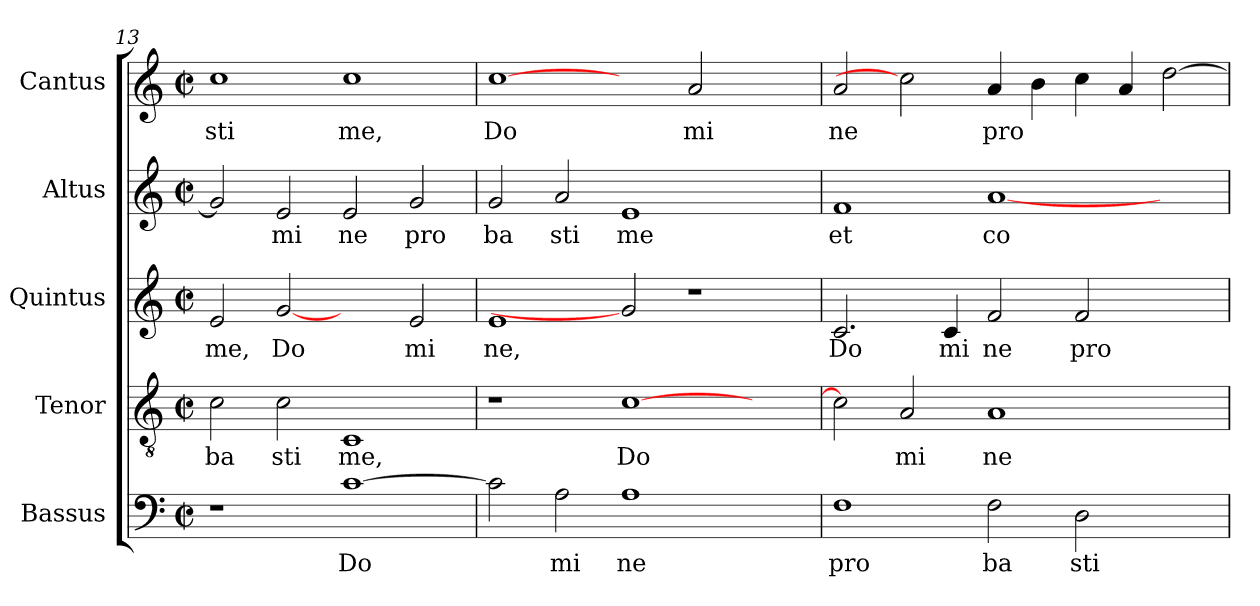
**kern	**text	**kern	**text	**kern	**text	**kern	**text	**kern	**text
*part5	*part5	*part4	*part4	*part3	*part3	*part2	*part2	*part1	*part1
*staff5	*staff5	*staff4	*staff4	*staff3	*staff3	*staff2	*staff2	*staff1	*staff1
*I"Bassus	*	*I"Tenor	*	*I"Quintus	*	*I"Altus	*	*I"Cantus	*
*clefF4	*	*clefGv2	*	*clefG2	*	*clefG2	*	*clefG2	*
*k[]	*	*k[]	*	*k[]	*	*k[]	*	*k[]	*
*C:	*	*C:	*	*C:	*	*C:	*	*C:	*
*M2/2	*	*M2/2	*	*M2/2	*	*M2/2	*	*M2/2	*
*met(c|)	*	*met(c|)	*	*met(c|)	*	*met(c|)	*	*met(c|)	*
=13	=13	=13	=13	=13	=13	=13	=13	=13	=13
!	!	!	!LO:LY:b:cj	!	!LO:LY:b:cj	!	!LO:LY:b:cj	!	!LO:LY:b:cj
1r	.	2c\	ba	2e/	me,	2g/]	.	1cc	sti
!	!	!	!LO:LY:b:cj	!	!LO:LY:b:cj	!	!LO:LY:b:cj	!	!
.	.	2c\	sti	[2g	Do	2e/	mi	.	.
!	!LO:LY:b:cj	!	!LO:LY:b:cj	!	!	!	!LO:LY:b:cj	!	!LO:LY:b:cj
[>1c	Do	1C	me,	2ryy	.	2e/	ne	1cc	me,
!	!	!	!	!	!LO:LY:b:cj	!	!LO:LY:b:cj	!	!
.	.	.	.	2e/	mi	2g/	pro	.	.
=14	=14	=14	=14	=14	=14	=14	=14	=14	=14
!	!LO:LY:b:cj	!	!	!	!LO:LY:b:cj	!	!LO:LY:b:cj	!	!LO:LY:b:cj
2c\]	.	1r	.	1e	ne,	2g/	ba	[1cc	Do
!	!LO:LY:b:cj	!	!	!	!	!	!LO:LY:b:cj	!	!
2A\	mi	.	.	.	.	2a/	sti	.	.
!	!LO:LY:b:cj	!	!LO:LY:b:cj	!	!	!	!LO:LY:b:cj	!	!
1A	ne	[>1c	Do	2g]	.	1e	me	2ryy	.
!	!	!	!	!	!	!	!	!	!LO:LY:b:cj
.	.	.	.	1r	.	.	.	2a/	mi
2ryy	.	2ryy	.	.	.	2ryy	.	2ryy	.
=15	=15	=15	=15	=15	=15	=15	=15	=15	=15
!	!LO:LY:b:cj	!	!LO:LY:b:cj	!	!LO:LY:b:cj	!	!LO:LY:b:cj	!	!LO:LY:b:cj
1F	pro	2c\]	.	2.c/	Do	1f	et	2a/	ne
!	!	!	!LO:LY:b:cj	!	!	!	!	!	!
.	.	2A/	mi	.	.	.	.	2cc]	.
!	!	!	!	!	!LO:LY:b:cj	!	!	!	!
.	.	.	.	4c/	mi	.	.	.	.
!	!LO:LY:b:cj	!	!LO:LY:b:cj	!	!LO:LY:b:cj	!	!LO:LY:b:cj	!	!LO:LY:b:cj
2F\	ba	1A	ne	2f/	ne	[<1a	co	4a/	pro
!	!	!	!	!	!	!	!	!	!LO:LY:b:cj
.	.	.	.	.	.	.	.	4b\	.
!	!LO:LY:b:cj	!	!	!	!LO:LY:b:cj	!	!	!	!LO:LY:b:cj
2D\	sti	.	.	2f/	pro	.	.	4cc\	.
!	!	!	!	!	!	!	!	!	!LO:LY:b:cj
.	.	.	.	.	.	.	.	4a/	.
!	!	!	!	!	!	!	!	!	!LO:LY:b:cj
2ryy	.	2ryy	.	2ryy	.	2ryy	.	[>2dd\	.
=	=	=	=	=	=	=	=	=	=
*-	*-	*-	*-	*-	*-	*-	*-	*-	*-
